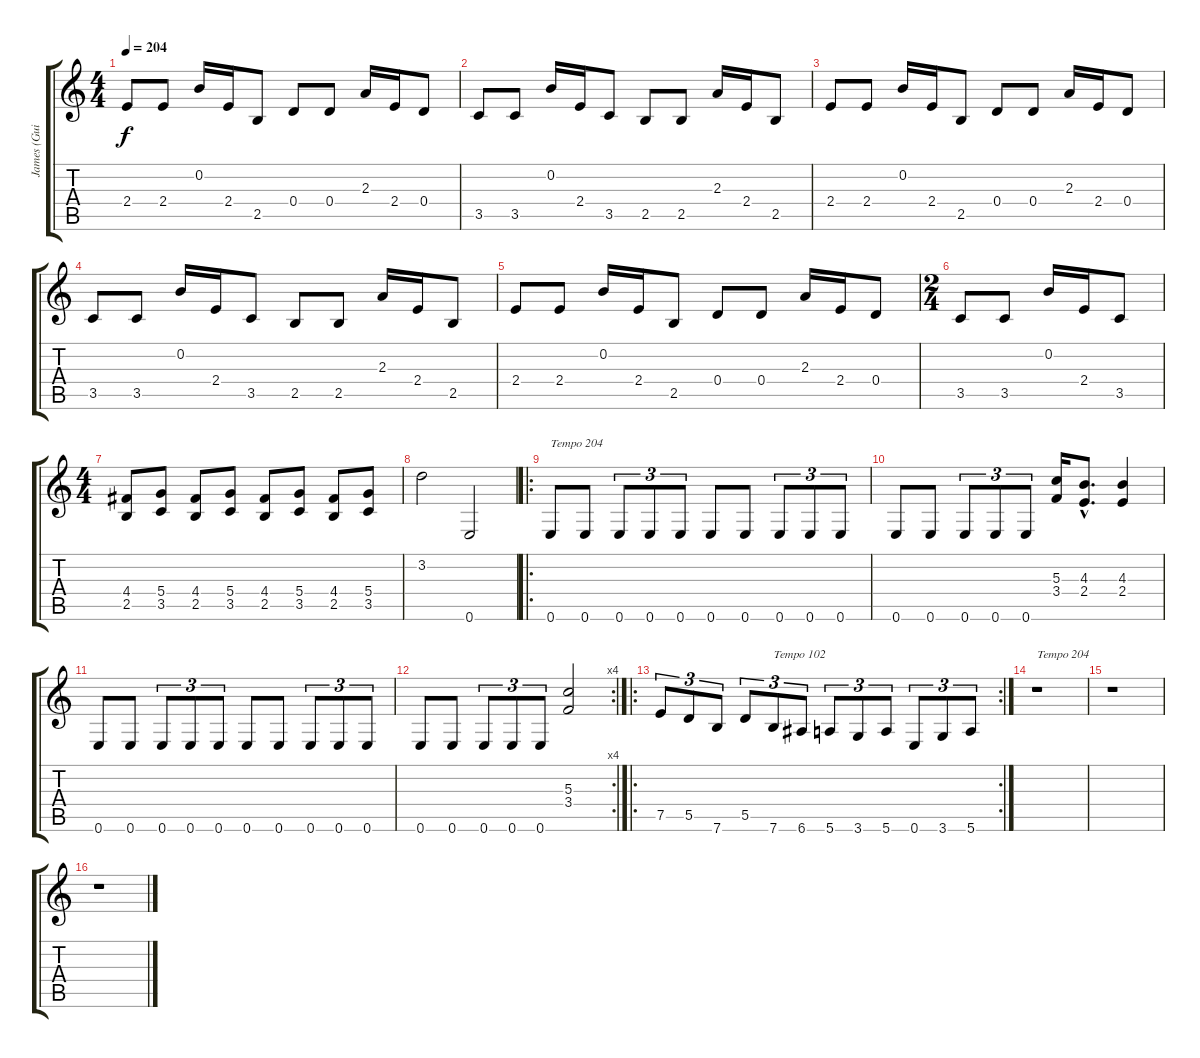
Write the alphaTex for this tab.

\track ("James (Guitar 1)" "James (Gui") {instrument distortionguitar}
\staff {score tabs}
\tuning (E4 B3 G3 D3 A2 E2) {hide}
\ts (4 4)
\tempo 204
\clef g2
\ks c
2.4.8{dy f} 2.4.8 0.2.16 2.4.16 2.5.8 0.4.8 0.4.8 2.3.16 2.4.16 0.4.8 |
3.5.8 3.5.8 0.2.16 2.4.16 3.5.8 2.5.8 2.5.8 2.3.16 2.4.16 2.5.8 |
2.4.8 2.4.8 0.2.16 2.4.16 2.5.8 0.4.8 0.4.8 2.3.16 2.4.16 0.4.8 |
3.5.8 3.5.8 0.2.16 2.4.16 3.5.8 2.5.8 2.5.8 2.3.16 2.4.16 2.5.8 |
2.4.8 2.4.8 0.2.16 2.4.16 2.5.8 0.4.8 0.4.8 2.3.16 2.4.16 0.4.8 |
\ts (2 4)
3.5.8 3.5.8 0.2.16 2.4.16 3.5.8 |
\ts (4 4)
(4.4 2.5).8 (5.4 3.5).8 (4.4 2.5).8 (5.4 3.5).8 (4.4 2.5).8 (5.4 3.5).8 (4.4 2.5).8 (5.4 3.5).8 |
3.2.2 0.6.2 |
\ro
0.6.8{txt "Tempo 204"} 0.6.8 0.6.8{tu (3 2)} 0.6.8{tu (3 2)} 0.6.8{tu (3 2)} 0.6.8 0.6.8 0.6.8{tu (3 2)} 0.6.8{tu (3 2)} 0.6.8{tu (3 2)} |
0.6.8 0.6.8 0.6.8{tu (3 2)} 0.6.8{tu (3 2)} 0.6.8{tu (3 2)} (5.3 3.4).16 (4.3{hac} 2.4{hac}).8{d} (4.3 2.4).4 |
0.6.8 0.6.8 0.6.8{tu (3 2)} 0.6.8{tu (3 2)} 0.6.8{tu (3 2)} 0.6.8 0.6.8 0.6.8{tu (3 2)} 0.6.8{tu (3 2)} 0.6.8{tu (3 2)} |
\rc 4
0.6.8 0.6.8 0.6.8{tu (3 2)} 0.6.8{tu (3 2)} 0.6.8{tu (3 2)} (5.3 3.4).2 |
\ro
\rc 2
7.5.8{tu (3 2)} 5.5.8{tu (3 2)} 7.6.8{tu (3 2)} 5.5.8{tu (3 2)} 7.6.8{tu (3 2) txt "Tempo 102"} 6.6.8{tu (3 2)} 5.6.8{tu (3 2)} 3.6.8{tu (3 2)} 5.6.8{tu (3 2)} 0.6.8{tu (3 2)} 3.6.8{tu (3 2)} 5.6.8{tu (3 2)} |
r.1{txt "Tempo 204"} |
r.1 |
r.1
